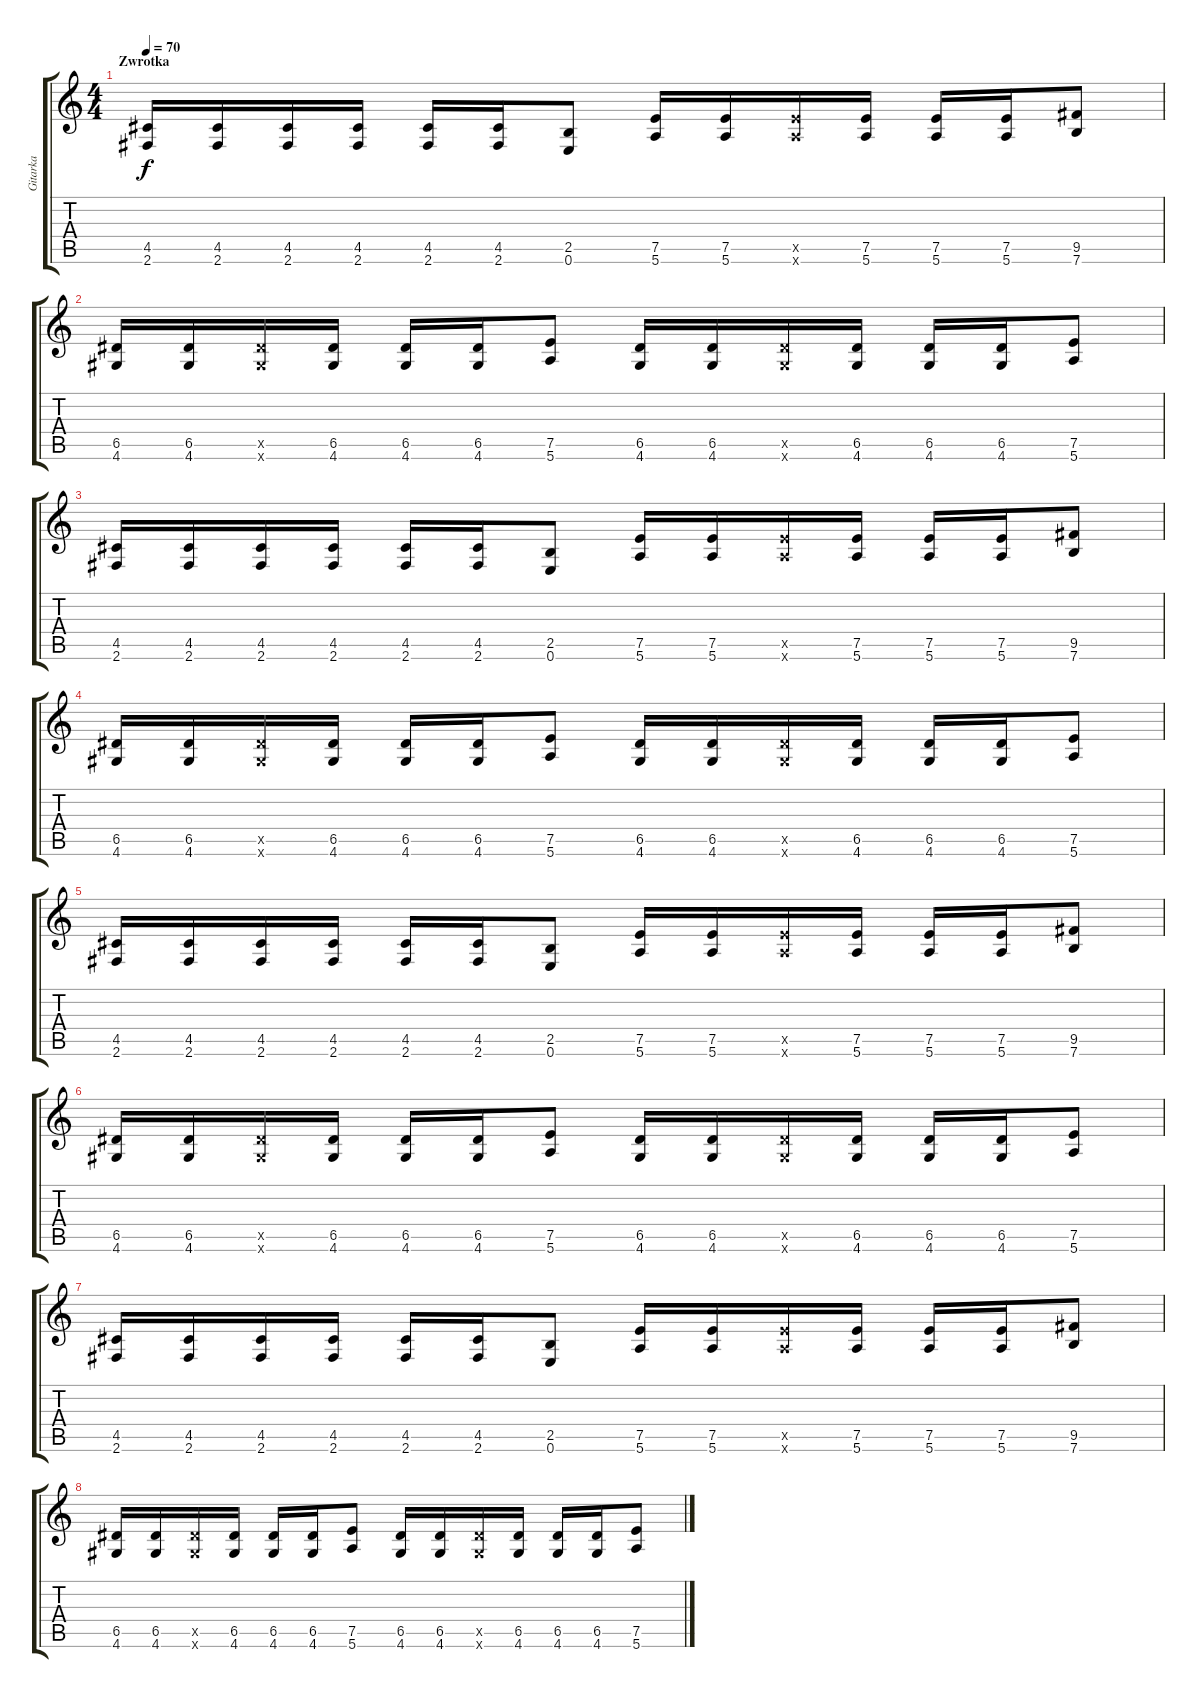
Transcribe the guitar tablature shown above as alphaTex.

\track ("Gitarka" "Gitarka") {instrument overdrivenguitar}
\staff {score tabs}
\tuning (E4 B3 G3 D3 A2 E2) {hide}
\ts (4 4)
\section ("" "Zwrotka")
\tempo 70
\clef g2
\ks c
(4.5 2.6).16{dy f} (4.5 2.6).16 (4.5 2.6).16 (4.5 2.6).16 (4.5 2.6).16 (4.5 2.6).16 (2.5 0.6).8 (7.5 5.6).16 (7.5 5.6).16 (7.5{x} 5.6{x}).16 (7.5 5.6).16 (7.5 5.6).16 (7.5 5.6).16 (9.5 7.6).8 |
(6.5 4.6).16 (6.5 4.6).16 (6.5{x} 4.6{x}).16 (6.5 4.6).16 (6.5 4.6).16 (6.5 4.6).16 (7.5 5.6).8 (6.5 4.6).16 (6.5 4.6).16 (6.5{x} 4.6{x}).16 (6.5 4.6).16 (6.5 4.6).16 (6.5 4.6).16 (7.5 5.6).8 |
(4.5 2.6).16 (4.5 2.6).16 (4.5 2.6).16 (4.5 2.6).16 (4.5 2.6).16 (4.5 2.6).16 (2.5 0.6).8 (7.5 5.6).16 (7.5 5.6).16 (7.5{x} 5.6{x}).16 (7.5 5.6).16 (7.5 5.6).16 (7.5 5.6).16 (9.5 7.6).8 |
(6.5 4.6).16 (6.5 4.6).16 (6.5{x} 4.6{x}).16 (6.5 4.6).16 (6.5 4.6).16 (6.5 4.6).16 (7.5 5.6).8 (6.5 4.6).16 (6.5 4.6).16 (6.5{x} 4.6{x}).16 (6.5 4.6).16 (6.5 4.6).16 (6.5 4.6).16 (7.5 5.6).8 |
(4.5 2.6).16 (4.5 2.6).16 (4.5 2.6).16 (4.5 2.6).16 (4.5 2.6).16 (4.5 2.6).16 (2.5 0.6).8 (7.5 5.6).16 (7.5 5.6).16 (7.5{x} 5.6{x}).16 (7.5 5.6).16 (7.5 5.6).16 (7.5 5.6).16 (9.5 7.6).8 |
(6.5 4.6).16 (6.5 4.6).16 (6.5{x} 4.6{x}).16 (6.5 4.6).16 (6.5 4.6).16 (6.5 4.6).16 (7.5 5.6).8 (6.5 4.6).16 (6.5 4.6).16 (6.5{x} 4.6{x}).16 (6.5 4.6).16 (6.5 4.6).16 (6.5 4.6).16 (7.5 5.6).8 |
(4.5 2.6).16 (4.5 2.6).16 (4.5 2.6).16 (4.5 2.6).16 (4.5 2.6).16 (4.5 2.6).16 (2.5 0.6).8 (7.5 5.6).16 (7.5 5.6).16 (7.5{x} 5.6{x}).16 (7.5 5.6).16 (7.5 5.6).16 (7.5 5.6).16 (9.5 7.6).8 |
(6.5 4.6).16 (6.5 4.6).16 (6.5{x} 4.6{x}).16 (6.5 4.6).16 (6.5 4.6).16 (6.5 4.6).16 (7.5 5.6).8 (6.5 4.6).16 (6.5 4.6).16 (6.5{x} 4.6{x}).16 (6.5 4.6).16 (6.5 4.6).16 (6.5 4.6).16 (7.5 5.6).8
